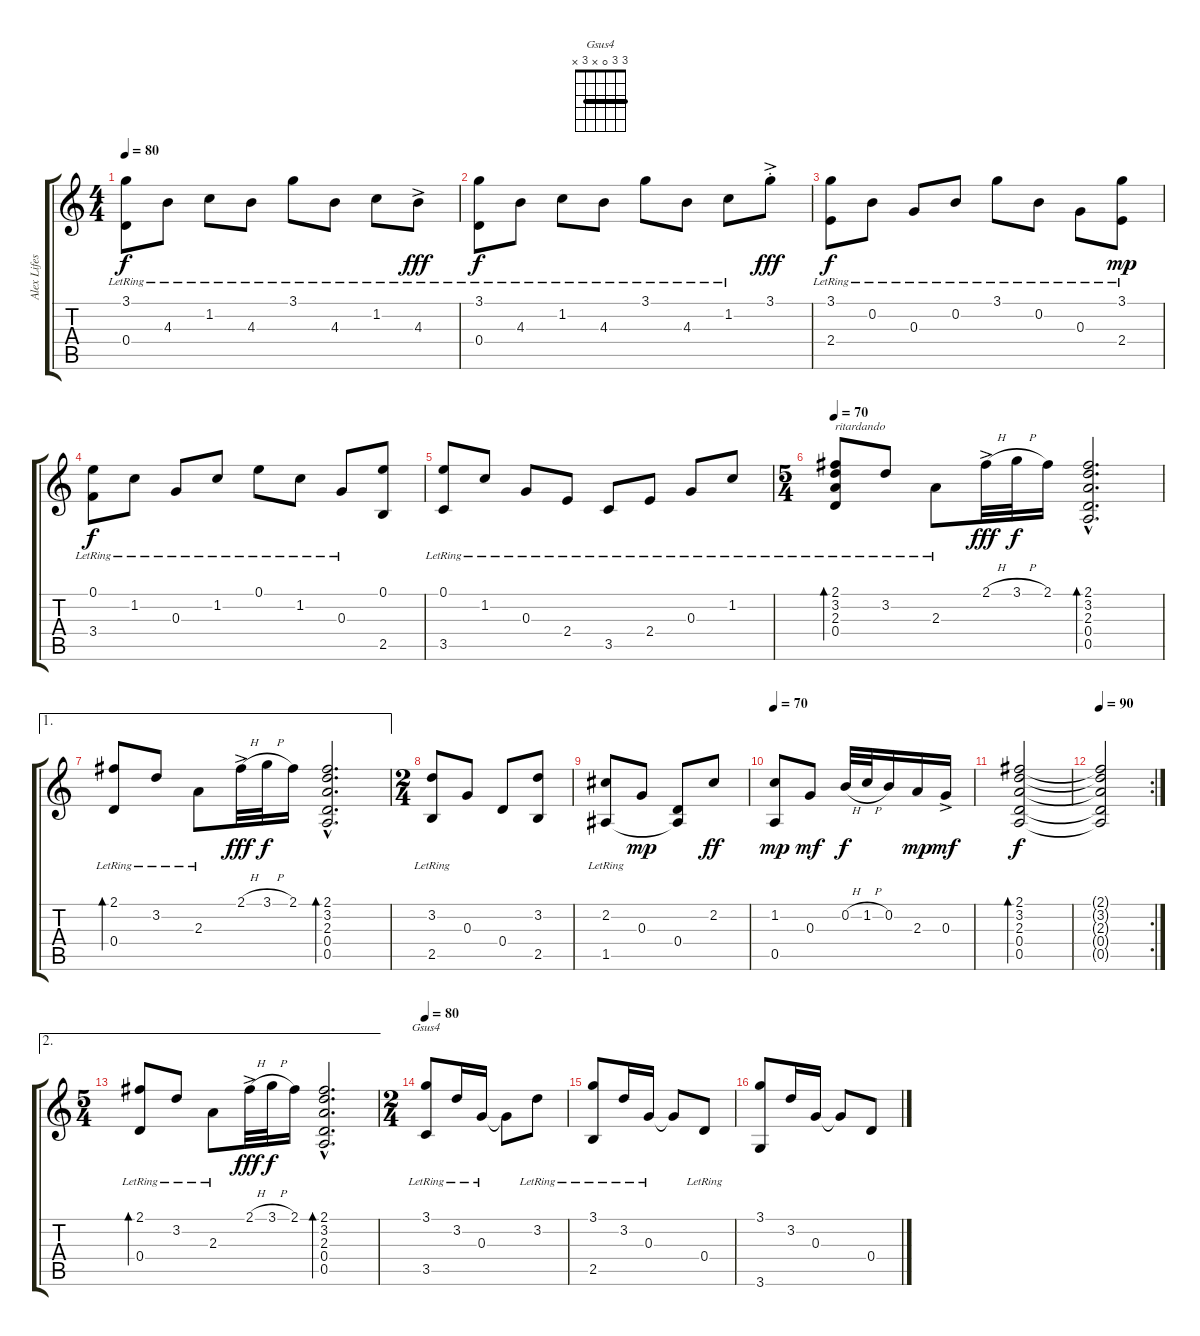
\track ("Alex Lifeson (acoustic guitar)" "Alex Lifes") {instrument acousticguitarnylon}
\staff {score tabs}
\tuning (E4 B3 G3 D3 A2 E2) {hide}
\chord ("Gsus4" 3 3 0 x 3 x) {barre 3}
\ts (4 4)
\tempo 80
\clef g2
\ks c
(3.1{lr} 0.4{lr}).8{dy f} 4.3{lr}.8 1.2{lr}.8 4.3{lr}.8 3.1{lr}.8 4.3{lr}.8 1.2{lr}.8 4.3{ac lr}.8{dy fff} |
(3.1{lr} 0.4{lr}).8{dy f} 4.3{lr}.8 1.2{lr}.8 4.3{lr}.8 3.1{lr}.8 4.3{lr}.8 1.2{lr}.8 3.1{ac st}.8{dy fff} |
(3.1{lr} 2.4{lr}).8{dy f} 0.2{lr}.8 0.3{lr}.8 0.2{lr}.8 3.1{lr}.8 0.2{lr}.8 0.3{lr}.8 (3.1{lr} 2.4{lr}).8{dy mp} |
(0.1{lr} 3.4{lr}).8{dy f} 1.2{lr}.8 0.3{lr}.8 1.2{lr}.8 0.1{lr}.8 1.2{lr}.8 0.3{lr}.8 (0.1 2.5).8 |
(0.1{lr} 3.5{lr}).8 1.2{lr}.8 0.3{lr}.8 2.4{lr}.8 3.5{lr}.8 2.4{lr}.8 0.3{lr}.8 1.2{lr}.8 |
\ts (5 4)
\tempo 70
(2.1{lr} 3.2{lr} 2.3{lr} 0.4{lr}).8{bd 60 txt "ritardando"} 3.2{lr}.8 2.3{lr}.8 2.1{h ac}.32{dy fff} 3.1{h}.32{dy f} 2.1.16 (2.1{hac} 3.2{hac} 2.3{hac} 0.4{hac} 0.5{hac}).2{d bd 480} |
\ae 1
(2.1{lr} 0.4{lr}).8{bd 60} 3.2{lr}.8 2.3{lr}.8 2.1{h ac}.32{dy fff} 3.1{h}.32{dy f} 2.1.16 (2.1{hac} 3.2{hac} 2.3{hac} 0.4{hac} 0.5{hac}).2{d bd 480} |
\ts (2 4)
(3.2 2.5{lr}).8 0.3.8 0.4.8 (3.2 2.5).8 |
(2.2{lr} 1.5).8 0.3.8{dy mp} (0.4 1.5{t}).8 2.2.8{dy ff} |
\tempo 70
(1.2 0.5).8{dy mp} 0.3.8{dy mf} 0.2{h}.32{dy f} 1.2{h}.32 0.2.16 2.3.16{dy mp} 0.3{ac}.16{dy mf} |
(2.1 3.2 2.3 0.4 0.5).2{bd 60 dy f} |
\rc 2
\tempo 90
(2.1{t} 3.2{t} 2.3{t} 0.4{t} 0.5{t}).2 |
\ae 2
\ts (5 4)
(2.1{lr} 0.4{lr}).8{bd 60} 3.2{lr}.8 2.3{lr}.8 2.1{h ac}.32{dy fff} 3.1{h}.32{dy f} 2.1.16 (2.1{hac} 3.2{hac} 2.3{hac} 0.4{hac} 0.5{hac}).2{d bd 480} |
\ts (2 4)
\tempo 80
(3.1{lr} 3.5{lr}).8{ch "Gsus4"} 3.2{lr}.16 0.3{lr}.16 0.3{t}.8 3.2{lr}.8 |
(3.1{lr} 2.5{lr}).8 3.2{lr}.16 0.3{lr}.16 0.3{t}.8 0.4{lr}.8 |
(3.1 3.6).8 3.2.16 0.3.16 0.3{t}.8 0.4.8
